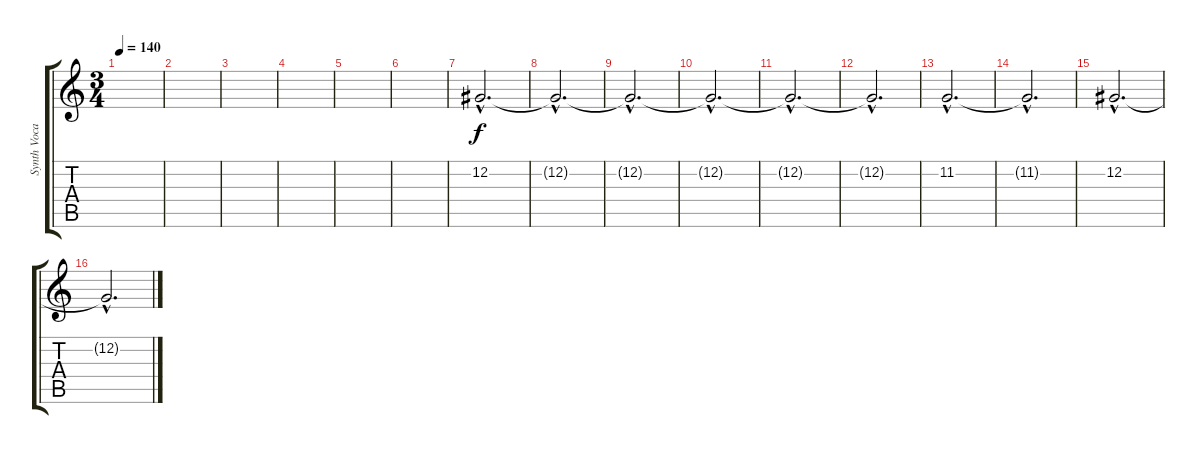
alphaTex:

\track ("Synth Vocals (?)/Bass (?)" "Synth Voca") {instrument synthvoice}
\staff {score tabs}
\tuning (Db4 Ab3 E3 B2 Gb2 Db2) {hide}
\ts (3 4)
\tempo 140
\clef g2
\ks c
|
|
|
|
|
|
12.2{hac}.2{d} |
12.2{hac t}.2{d} |
12.2{hac t}.2{d} |
12.2{hac t}.2{d} |
12.2{hac t}.2{d} |
12.2{hac t}.2{d} |
11.2{hac}.2{d} |
11.2{hac t}.2{d} |
12.2{hac}.2{d} |
12.2{hac t}.2{d}
